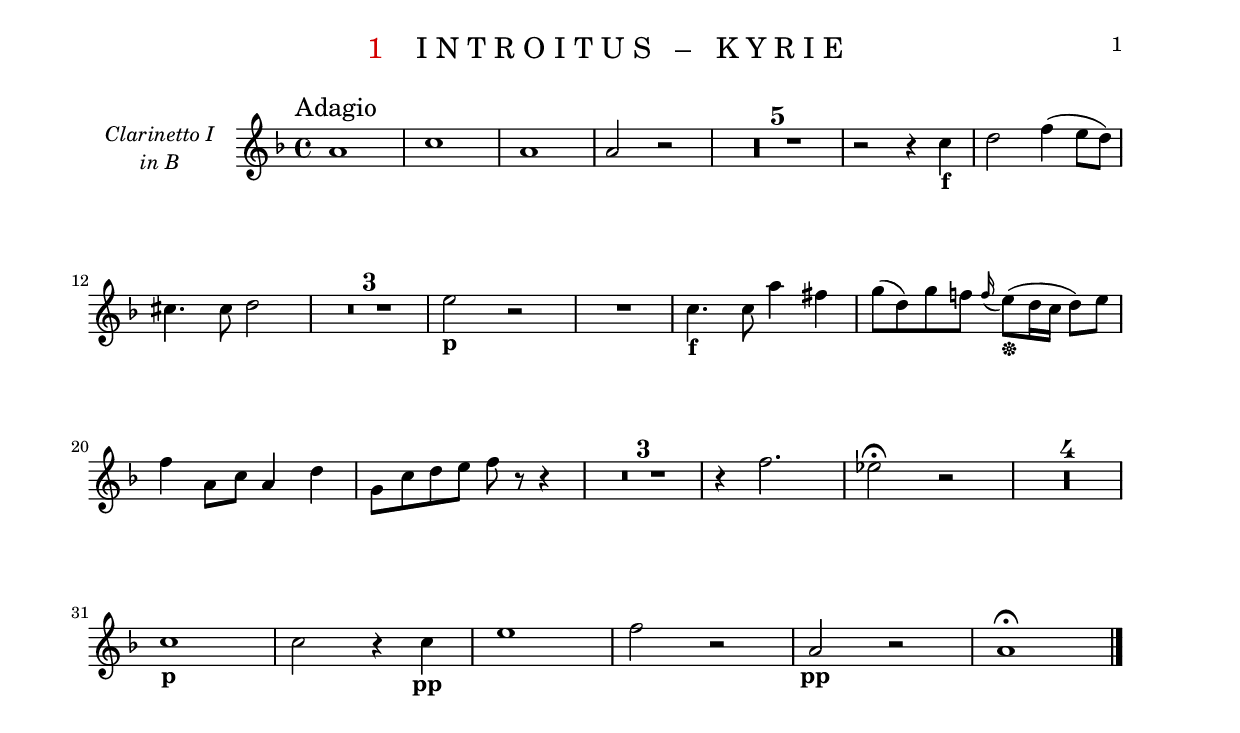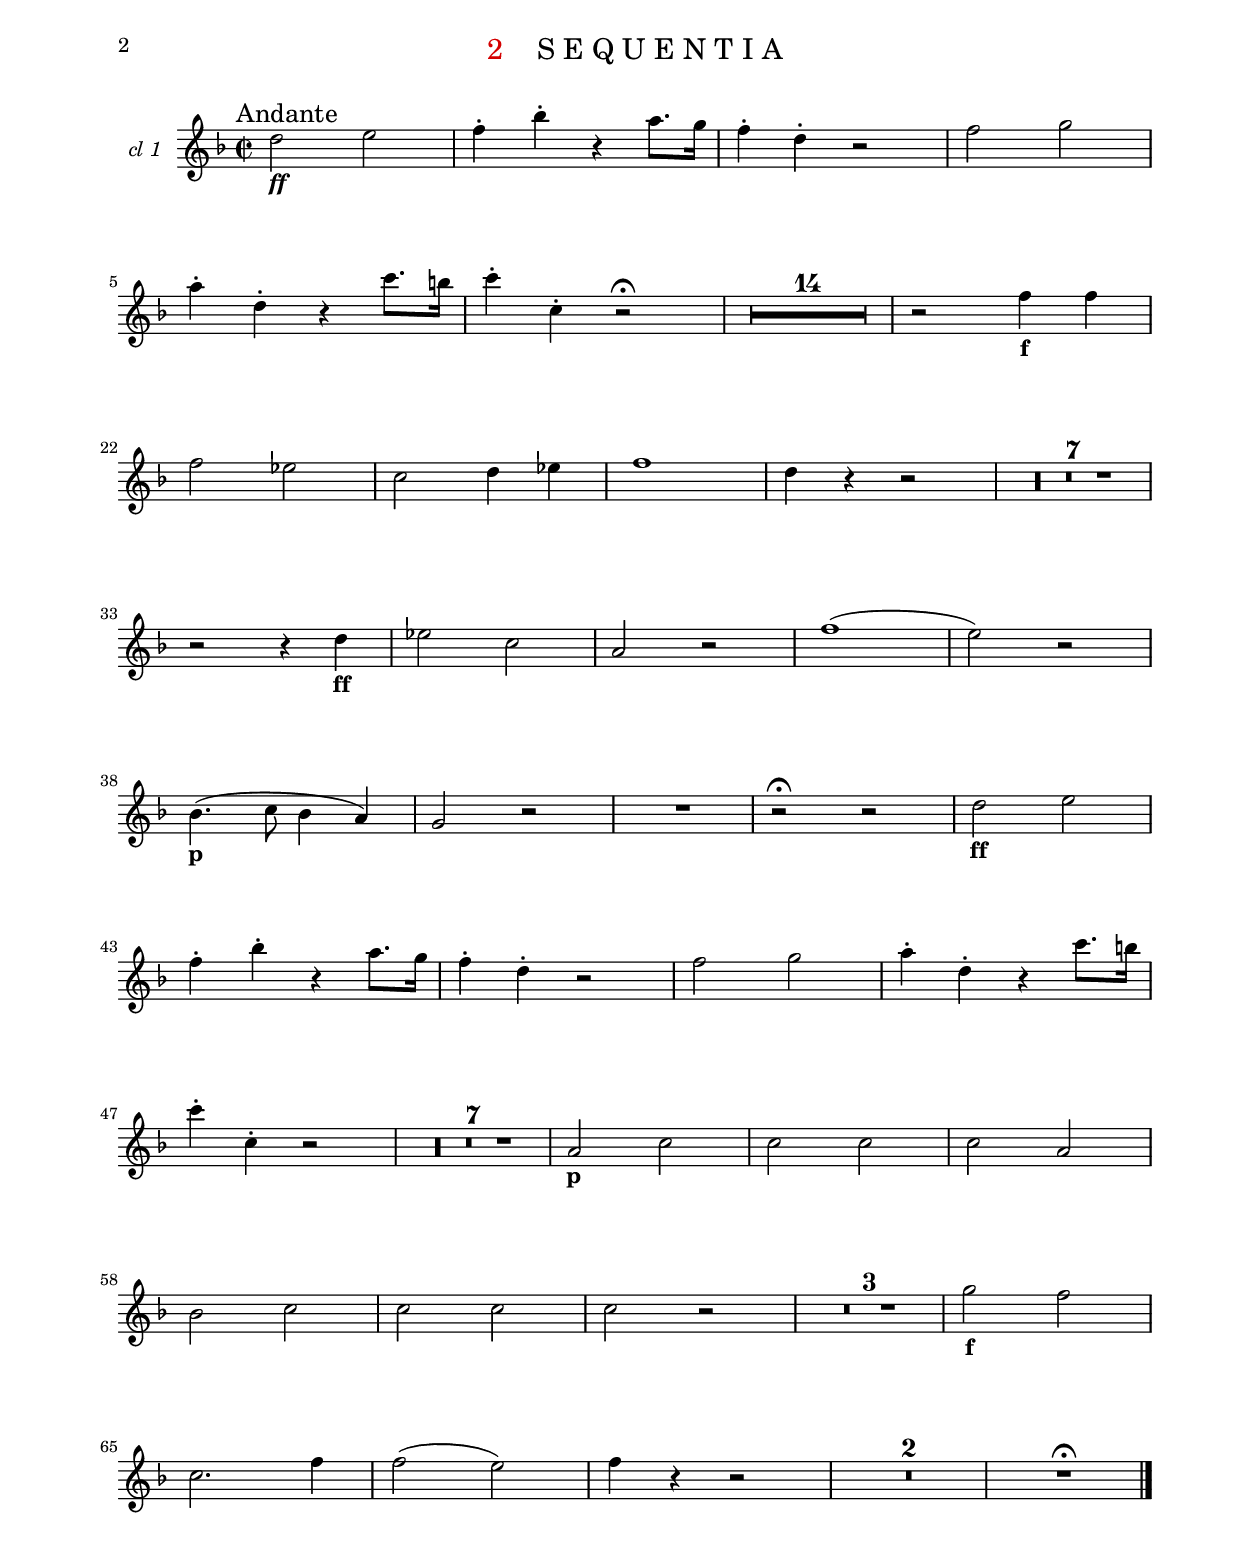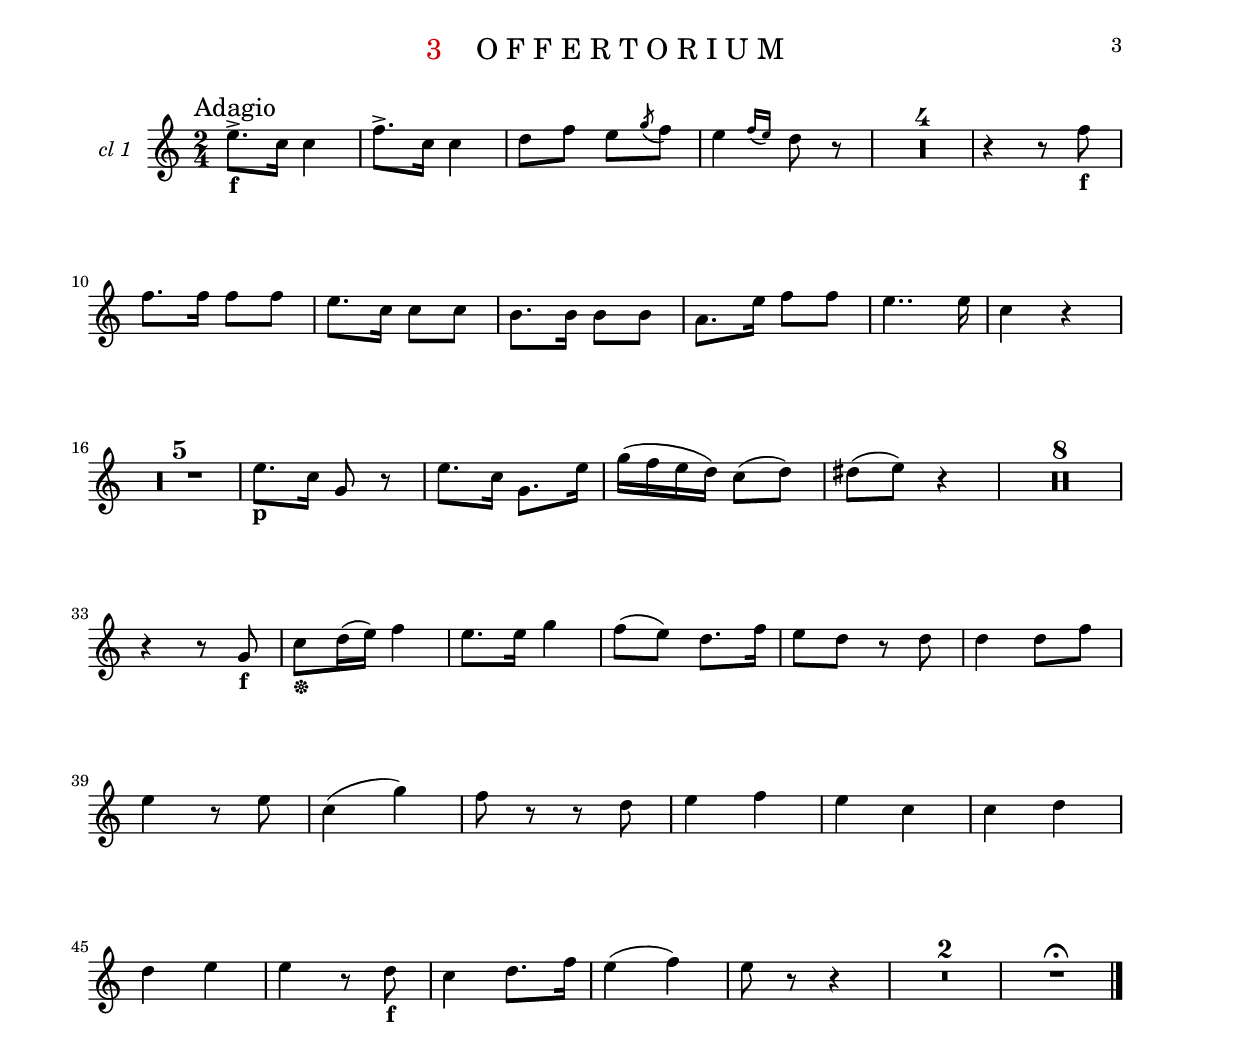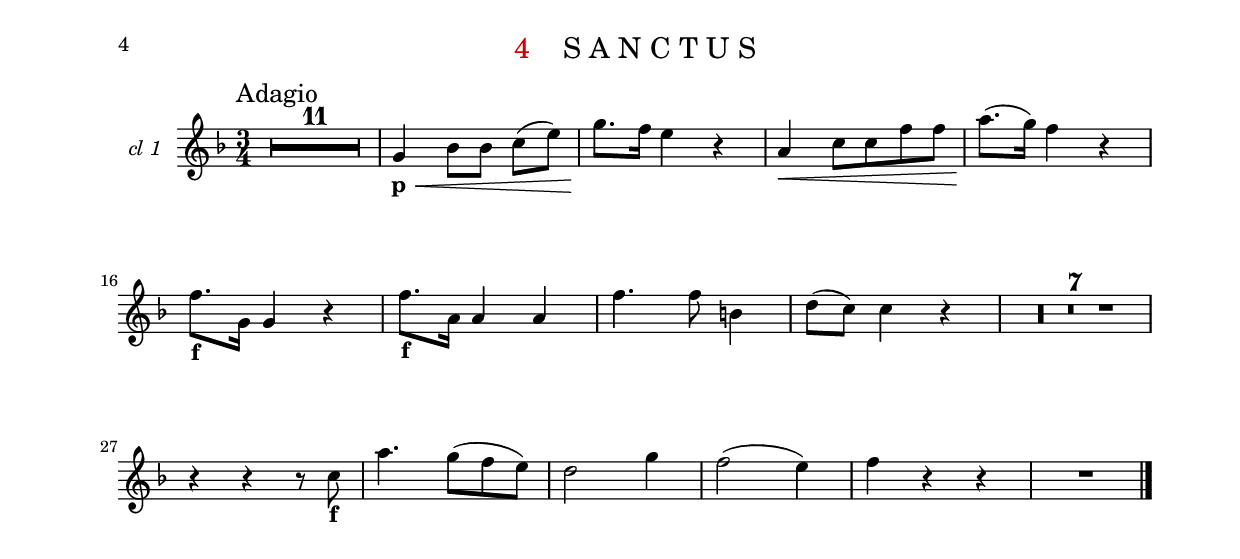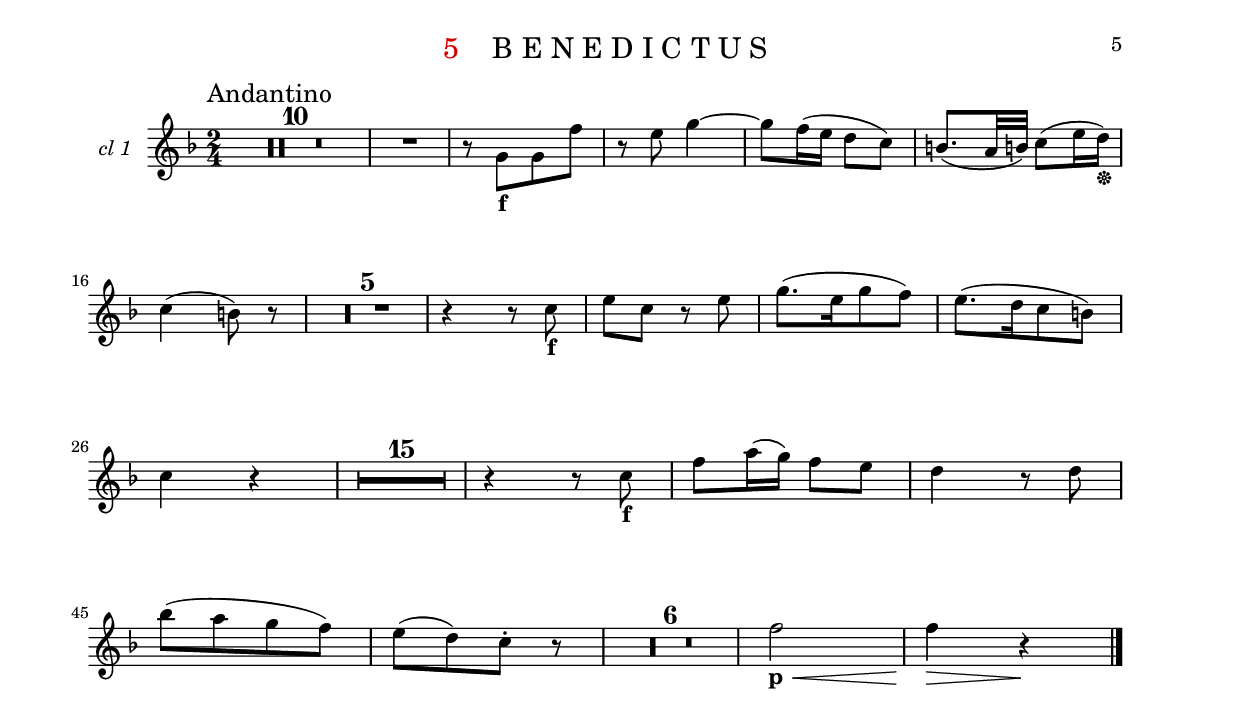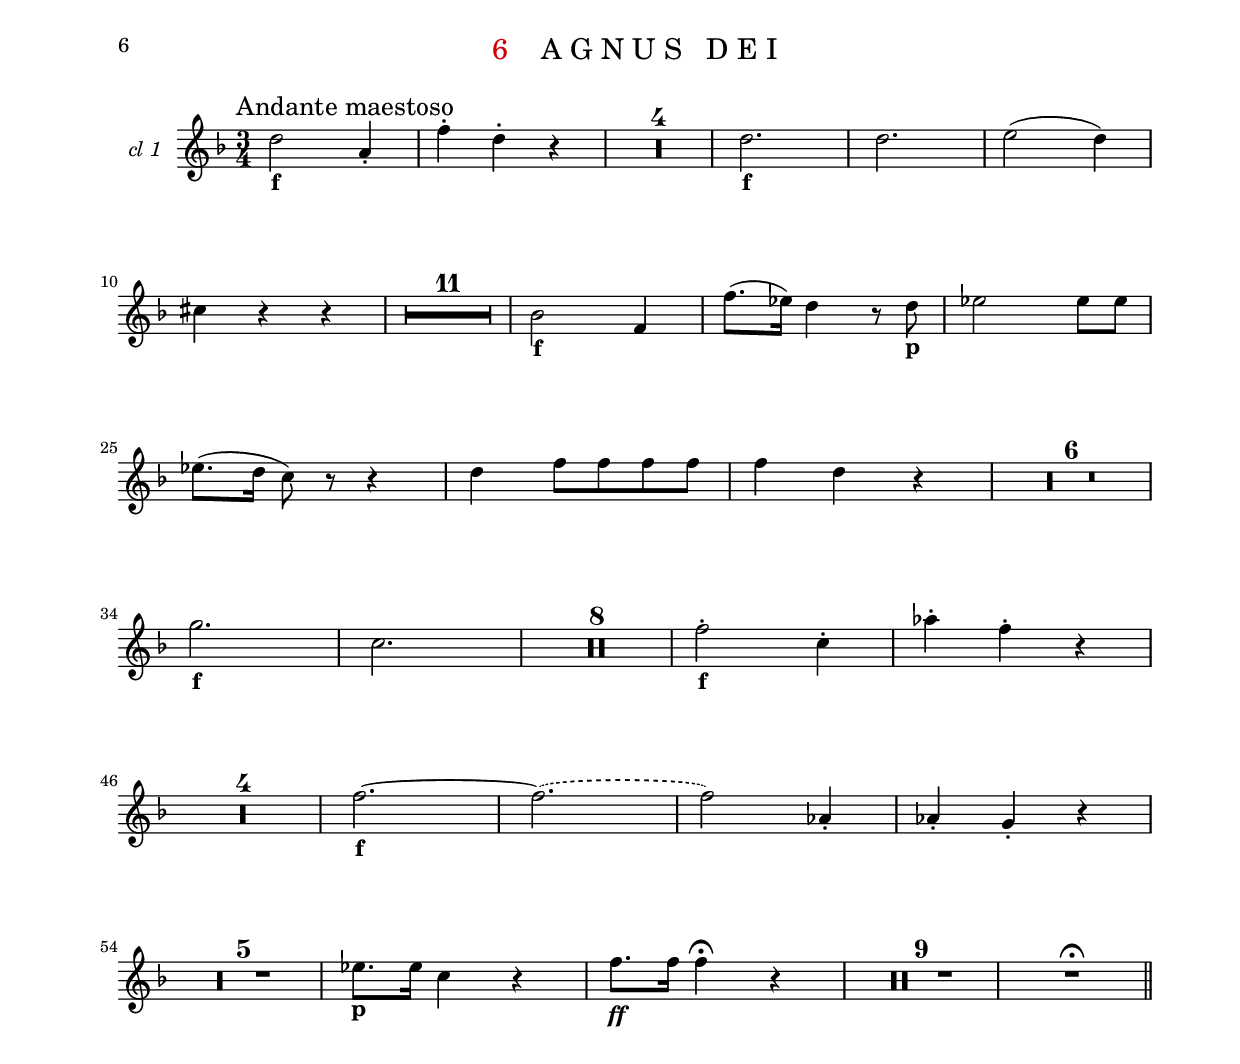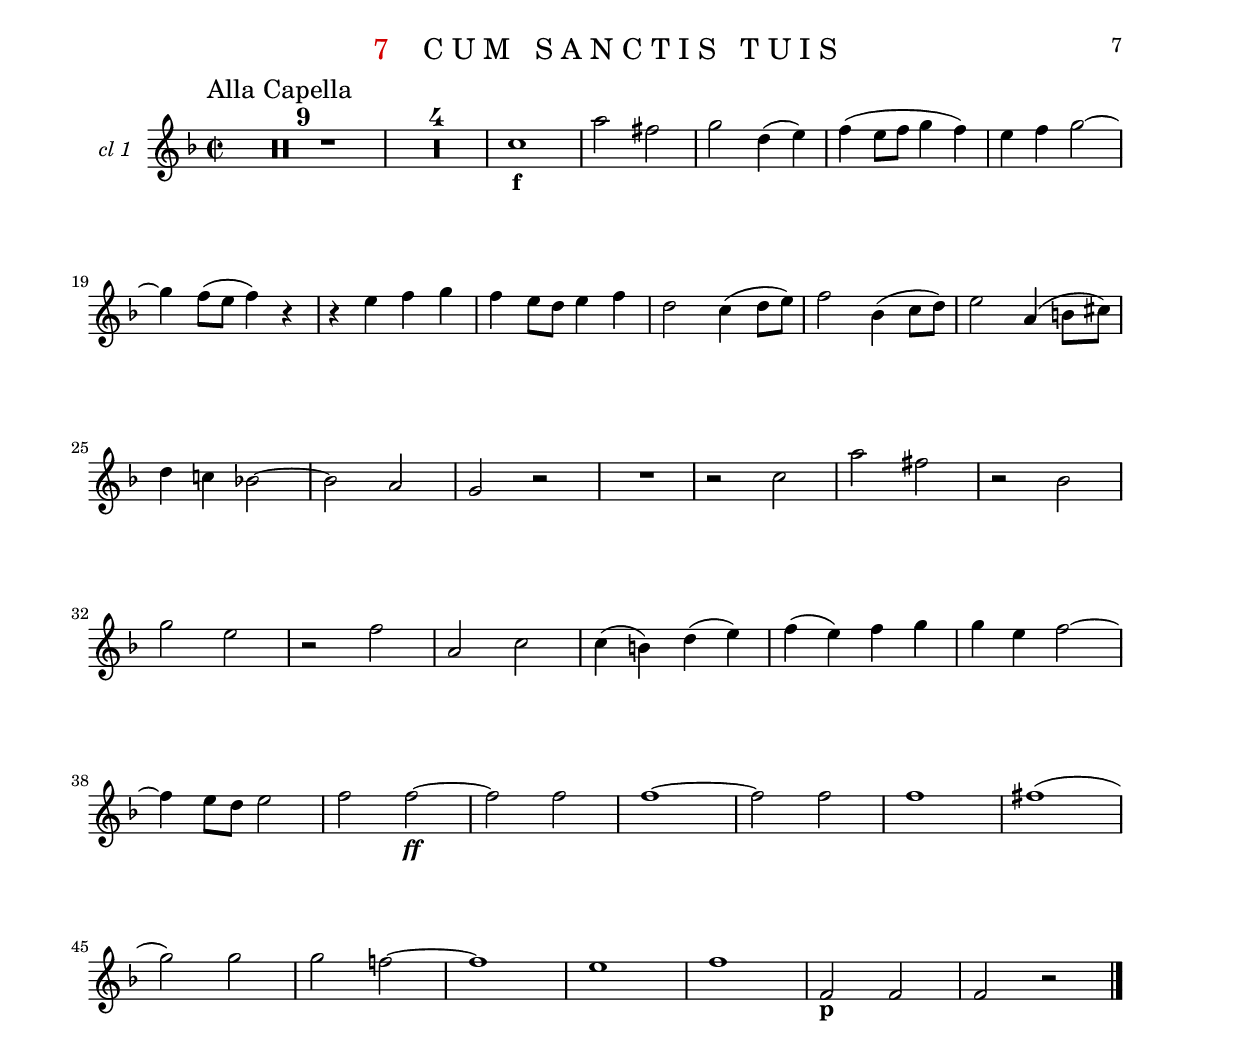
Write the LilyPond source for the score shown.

\version "2.22.0"

\include "../definitions.ly"

\paper {
  indent = 1\cm
  top-margin = 1.5\cm
  system-separator-markup = ##f
  system-system-spacing =
    #'((basic-distance . 18)
       (minimum-distance . 18)
       (padding . -100)
       (stretchability . 0))

  top-system-spacing =
    #'((basic-distance . 12)
       (minimum-distance . 12)
       (padding . -100)
       (stretchability . 0))

  top-markup-spacing =
    #'((basic-distance . 0)
       (minimum-distance . 0)
       (padding . -100)
       (stretchability . 0))

  markup-system-spacing =
    #'((basic-distance . 12)
       (minimum-distance . 12)
       (padding . -100)
       (stretchability . 0))

  systems-per-page = #9
}

#(set-global-staff-size 17.82)

\layout {
  \context {
    \Staff
    instrumentName = "cl 1"
  }
}

\book {
  \bookpart {
    \header {
      number = "1"
      title = "I N T R O I T U S   –   K Y R I E"
    }
    \paper { indent = 2.5\cm systems-per-page = #4 }
    \score {
      <<
        \new Staff {
          \set Staff.instrumentName = \markup \center-column { "Clarinetto I" "in B" }
          \RequiemClarinettoI
        }
      >>
    }
  }
  \bookpart {
    \header {
      number = "2"
      title = "S E Q U E N T I A"
    }
    \score {
      <<
        \new Staff { \DiesIraeClarinettoI }
      >>
    }
  }
  \bookpart {
    \header {
      number = "3"
      title = "O F F E R T O R I U M"
    }
    \paper { systems-per-page = #6 }
    \score {
      <<
        \new Staff { \DomineClarinettoI }
      >>
    }
  }
  \bookpart {
    \header {
      number = "4"
      title = "S A N C T U S"
    }
    \paper { systems-per-page = #3 }
    \score {
      <<
        \new Staff { \SanctusClarinettoI }
      >>
    }
  }
  \bookpart {
    \header {
      number = "5"
      title = "B E N E D I C T U S"
    }
    \paper { systems-per-page = #4 }
    \score {
      <<
        \new Staff { \BenedictusClarinettoI }
      >>
    }
  }
  \bookpart {
    \header {
      number = "6"
      title = "A G N U S   D E I"
    }
    \paper { systems-per-page = #6 }
    \score {
      <<
        \new Staff { \AgnusDeiClarinettoI }
      >>
    }
  }
  \bookpart {
    \header {
      number = "7"
      title = "C U M   S A N C T I S   T U I S"
    }
    \paper { systems-per-page = #6 }
    \score {
      <<
        \new Staff { \CumSanctisClarinettoI }
      >>
    }
  }
}
